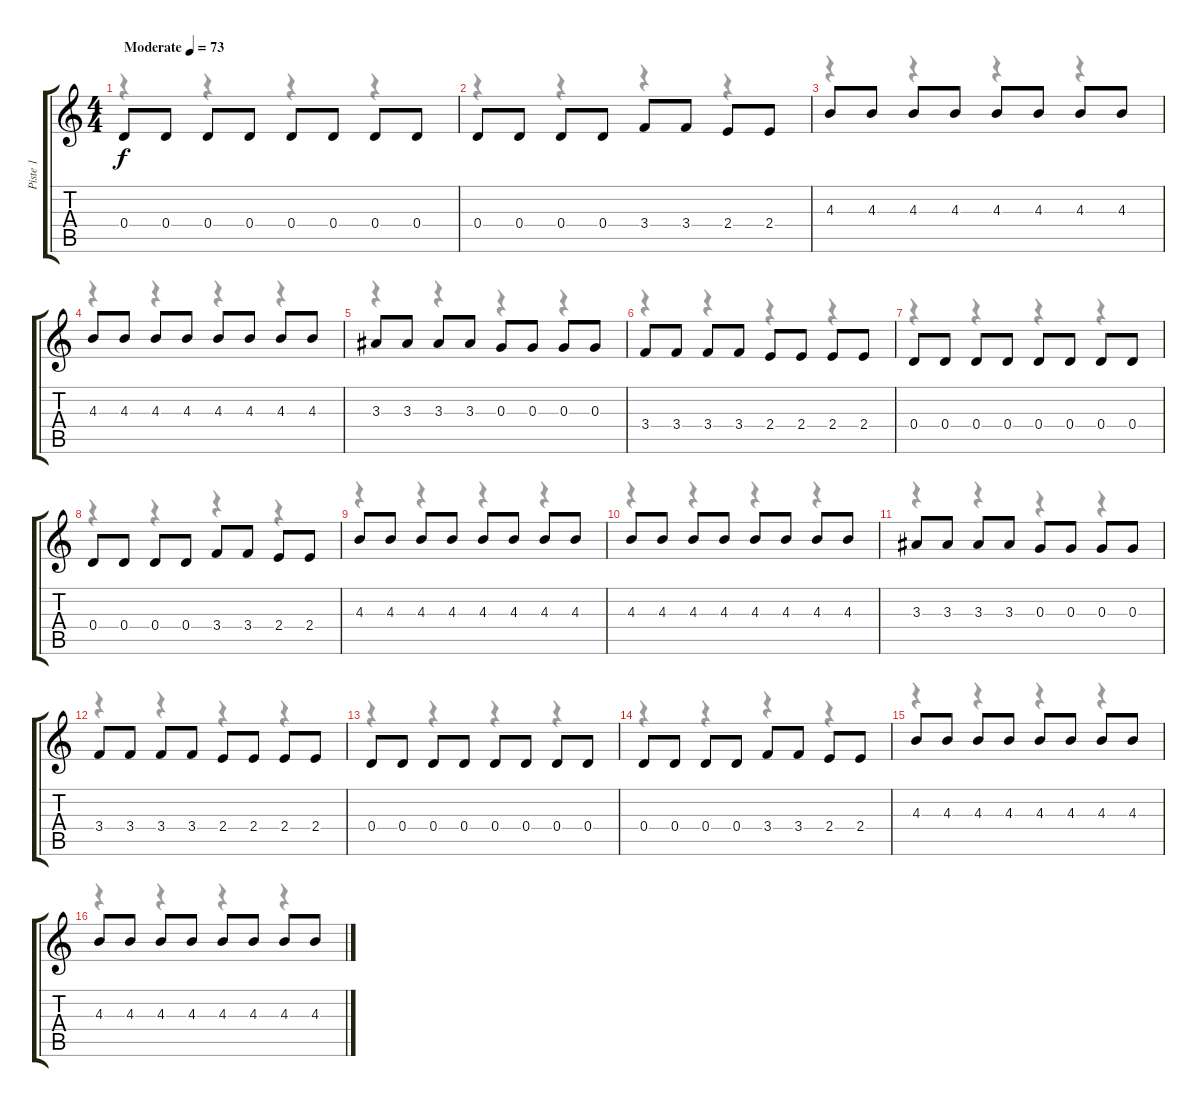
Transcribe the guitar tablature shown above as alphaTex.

\track ("Piste 1" "Piste 1") {instrument electricbassfinger}
\staff {score tabs}
\tuning (E4 B3 G3 D3 A2 D2) {hide}
\voice
\ts (4 4)
\tempo (73 "Moderate")
\clef g2
\ks c
0.4.8{dy f instrument electricbassfinger} 0.4.8 0.4.8 0.4.8 0.4.8 0.4.8 0.4.8 0.4.8 |
0.4.8 0.4.8 0.4.8 0.4.8 3.4.8 3.4.8 2.4.8 2.4.8 |
4.3.8 4.3.8 4.3.8 4.3.8 4.3.8 4.3.8 4.3.8 4.3.8 |
4.3.8 4.3.8 4.3.8 4.3.8 4.3.8 4.3.8 4.3.8 4.3.8 |
3.3.8 3.3.8 3.3.8 3.3.8 0.3.8 0.3.8 0.3.8 0.3.8 |
3.4.8 3.4.8 3.4.8 3.4.8 2.4.8 2.4.8 2.4.8 2.4.8 |
0.4.8 0.4.8 0.4.8 0.4.8 0.4.8 0.4.8 0.4.8 0.4.8 |
0.4.8 0.4.8 0.4.8 0.4.8 3.4.8 3.4.8 2.4.8 2.4.8 |
4.3.8 4.3.8 4.3.8 4.3.8 4.3.8 4.3.8 4.3.8 4.3.8 |
4.3.8 4.3.8 4.3.8 4.3.8 4.3.8 4.3.8 4.3.8 4.3.8 |
3.3.8 3.3.8 3.3.8 3.3.8 0.3.8 0.3.8 0.3.8 0.3.8 |
3.4.8 3.4.8 3.4.8 3.4.8 2.4.8 2.4.8 2.4.8 2.4.8 |
0.4.8 0.4.8 0.4.8 0.4.8 0.4.8 0.4.8 0.4.8 0.4.8 |
0.4.8 0.4.8 0.4.8 0.4.8 3.4.8 3.4.8 2.4.8 2.4.8 |
4.3.8 4.3.8 4.3.8 4.3.8 4.3.8 4.3.8 4.3.8 4.3.8 |
4.3.8 4.3.8 4.3.8 4.3.8 4.3.8 4.3.8 4.3.8 4.3.8
\voice
\clef g2
\ottava regular
\simile none
\ks c
r.4{dy f} r.4 r.4 r.4 |
r.4 r.4 r.4 r.4 |
r.4 r.4 r.4 r.4 |
r.4 r.4 r.4 r.4 |
r.4 r.4 r.4 r.4 |
r.4 r.4 r.4 r.4 |
r.4 r.4 r.4 r.4 |
r.4 r.4 r.4 r.4 |
r.4 r.4 r.4 r.4 |
r.4 r.4 r.4 r.4 |
r.4 r.4 r.4 r.4 |
r.4 r.4 r.4 r.4 |
r.4 r.4 r.4 r.4 |
r.4 r.4 r.4 r.4 |
r.4 r.4 r.4 r.4 |
r.4 r.4 r.4 r.4
